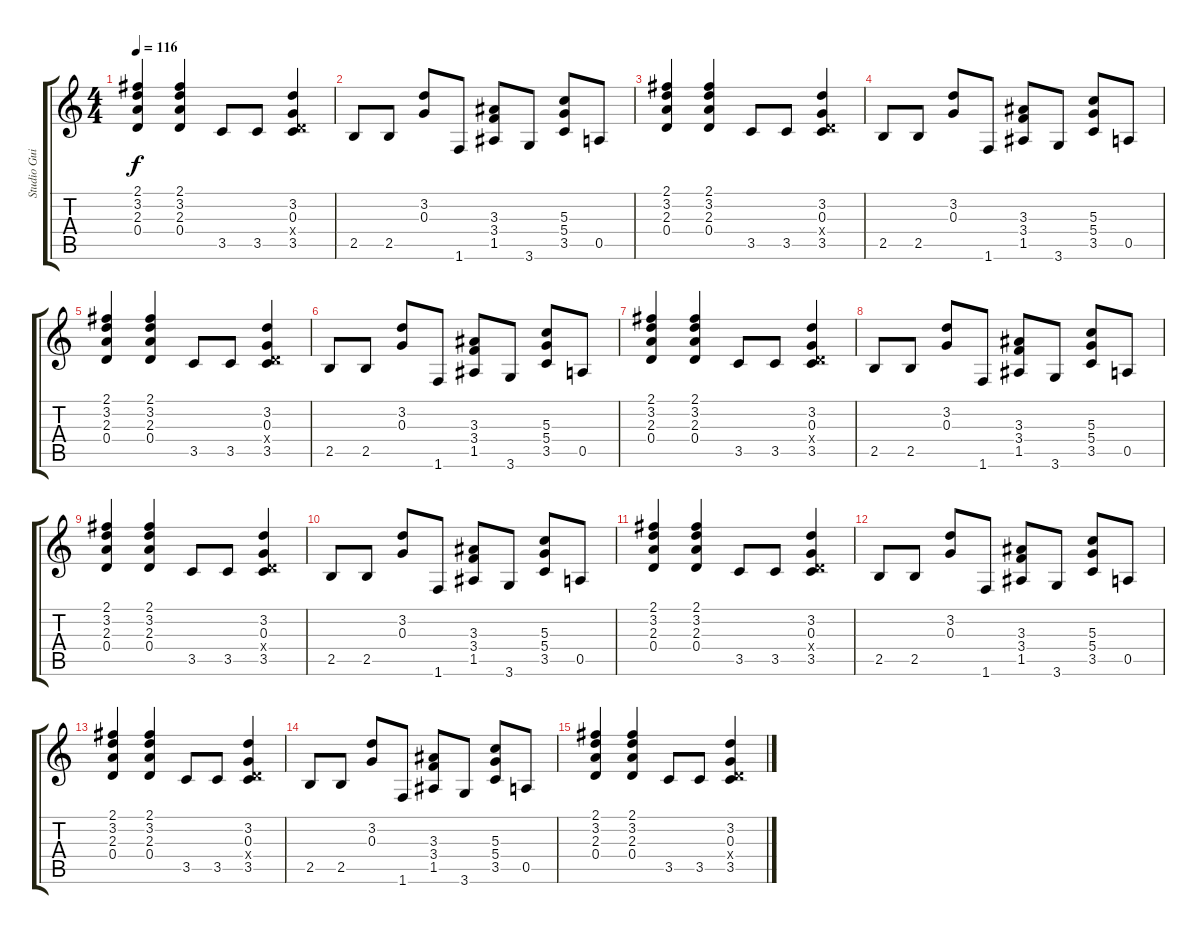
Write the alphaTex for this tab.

\track ("Studio Guitar" "Studio Gui") {instrument distortionguitar}
\staff {score tabs}
\tuning (E4 B3 G3 D3 A2 E2) {hide}
\ts (4 4)
\tempo 116
\clef g2
\ks c
(2.1 3.2 2.3 0.4).4{dy f} (2.1 3.2 2.3 0.4).4 3.5.8 3.5.8 (3.2 0.3 0.4{x} 3.5).4 |
2.5.8 2.5.8 (3.2 0.3).8 1.6.8 (3.3 3.4 1.5).8 3.6.8 (5.3 5.4 3.5).8 0.5.8 |
(2.1 3.2 2.3 0.4).4 (2.1 3.2 2.3 0.4).4 3.5.8 3.5.8 (3.2 0.3 0.4{x} 3.5).4 |
2.5.8 2.5.8 (3.2 0.3).8 1.6.8 (3.3 3.4 1.5).8 3.6.8 (5.3 5.4 3.5).8 0.5.8 |
(2.1 3.2 2.3 0.4).4 (2.1 3.2 2.3 0.4).4 3.5.8 3.5.8 (3.2 0.3 0.4{x} 3.5).4 |
2.5.8 2.5.8 (3.2 0.3).8 1.6.8 (3.3 3.4 1.5).8 3.6.8 (5.3 5.4 3.5).8 0.5.8 |
(2.1 3.2 2.3 0.4).4 (2.1 3.2 2.3 0.4).4 3.5.8 3.5.8 (3.2 0.3 0.4{x} 3.5).4 |
2.5.8 2.5.8 (3.2 0.3).8 1.6.8 (3.3 3.4 1.5).8 3.6.8 (5.3 5.4 3.5).8 0.5.8 |
(2.1 3.2 2.3 0.4).4 (2.1 3.2 2.3 0.4).4 3.5.8 3.5.8 (3.2 0.3 0.4{x} 3.5).4 |
2.5.8 2.5.8 (3.2 0.3).8 1.6.8 (3.3 3.4 1.5).8 3.6.8 (5.3 5.4 3.5).8 0.5.8 |
(2.1 3.2 2.3 0.4).4 (2.1 3.2 2.3 0.4).4 3.5.8 3.5.8 (3.2 0.3 0.4{x} 3.5).4 |
2.5.8 2.5.8 (3.2 0.3).8 1.6.8 (3.3 3.4 1.5).8 3.6.8 (5.3 5.4 3.5).8 0.5.8 |
(2.1 3.2 2.3 0.4).4 (2.1 3.2 2.3 0.4).4 3.5.8 3.5.8 (3.2 0.3 0.4{x} 3.5).4 |
2.5.8 2.5.8 (3.2 0.3).8 1.6.8 (3.3 3.4 1.5).8 3.6.8 (5.3 5.4 3.5).8 0.5.8 |
(2.1 3.2 2.3 0.4).4 (2.1 3.2 2.3 0.4).4 3.5.8 3.5.8 (3.2 0.3 0.4{x} 3.5).4
